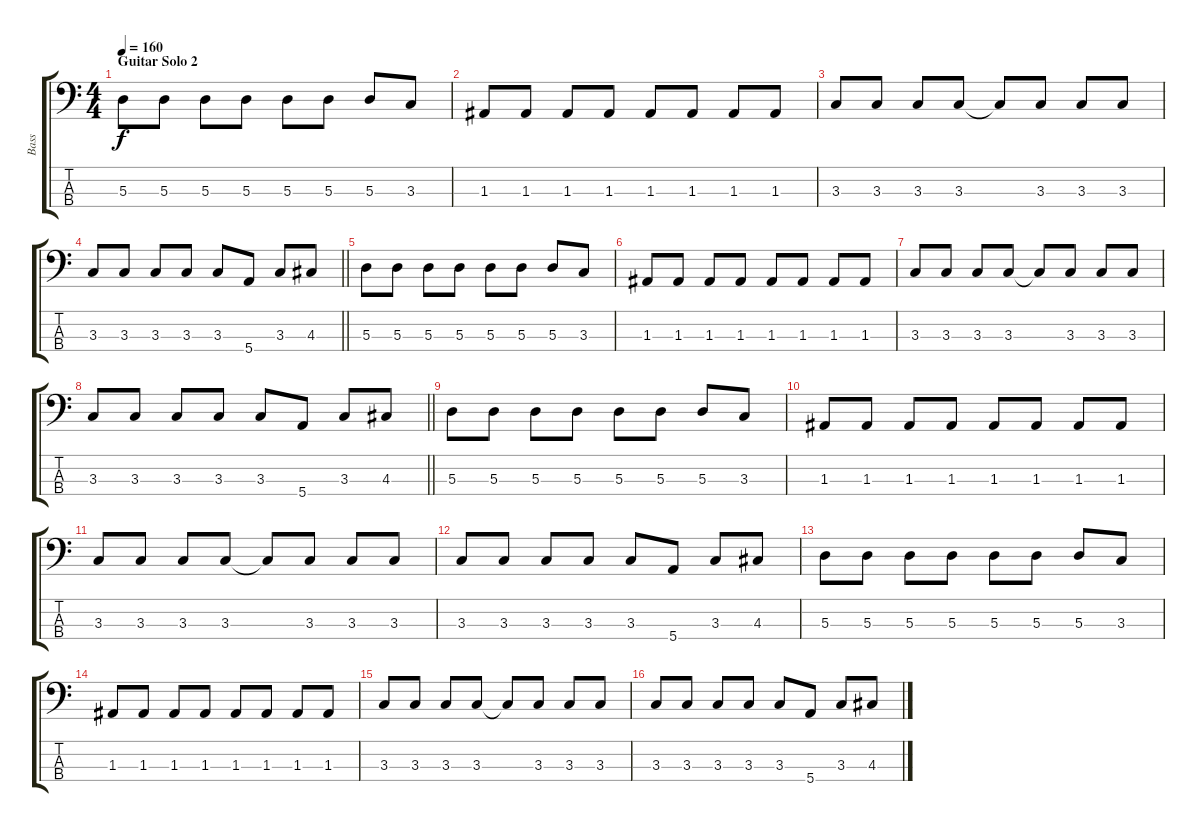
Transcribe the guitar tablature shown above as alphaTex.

\track ("Bass" "Bass") {instrument electricbasspick}
\staff {score tabs}
\tuning (G2 D2 A1 E1) {hide}
\ts (4 4)
\section ("" "Guitar Solo 2")
\tempo 160
\clef f4
\ks c
5.3.8{dy f} 5.3.8 5.3.8 5.3.8 5.3.8 5.3.8 5.3.8 3.3.8 |
1.3.8 1.3.8 1.3.8 1.3.8 1.3.8 1.3.8 1.3.8 1.3.8 |
3.3.8 3.3.8 3.3.8 3.3.8 3.3{t}.8 3.3.8 3.3.8 3.3.8 |
\barLineRight lightlight
3.3.8 3.3.8 3.3.8 3.3.8 3.3.8 5.4.8 3.3.8 4.3.8 |
5.3.8 5.3.8 5.3.8 5.3.8 5.3.8 5.3.8 5.3.8 3.3.8 |
1.3.8 1.3.8 1.3.8 1.3.8 1.3.8 1.3.8 1.3.8 1.3.8 |
3.3.8 3.3.8 3.3.8 3.3.8 3.3{t}.8 3.3.8 3.3.8 3.3.8 |
\barLineRight lightlight
3.3.8 3.3.8 3.3.8 3.3.8 3.3.8 5.4.8 3.3.8 4.3.8 |
5.3.8 5.3.8 5.3.8 5.3.8 5.3.8 5.3.8 5.3.8 3.3.8 |
1.3.8 1.3.8 1.3.8 1.3.8 1.3.8 1.3.8 1.3.8 1.3.8 |
3.3.8 3.3.8 3.3.8 3.3.8 3.3{t}.8 3.3.8 3.3.8 3.3.8 |
3.3.8 3.3.8 3.3.8 3.3.8 3.3.8 5.4.8 3.3.8 4.3.8 |
5.3.8 5.3.8 5.3.8 5.3.8 5.3.8 5.3.8 5.3.8 3.3.8 |
1.3.8 1.3.8 1.3.8 1.3.8 1.3.8 1.3.8 1.3.8 1.3.8 |
3.3.8 3.3.8 3.3.8 3.3.8 3.3{t}.8 3.3.8 3.3.8 3.3.8 |
3.3.8 3.3.8 3.3.8 3.3.8 3.3.8 5.4.8 3.3.8 4.3.8
